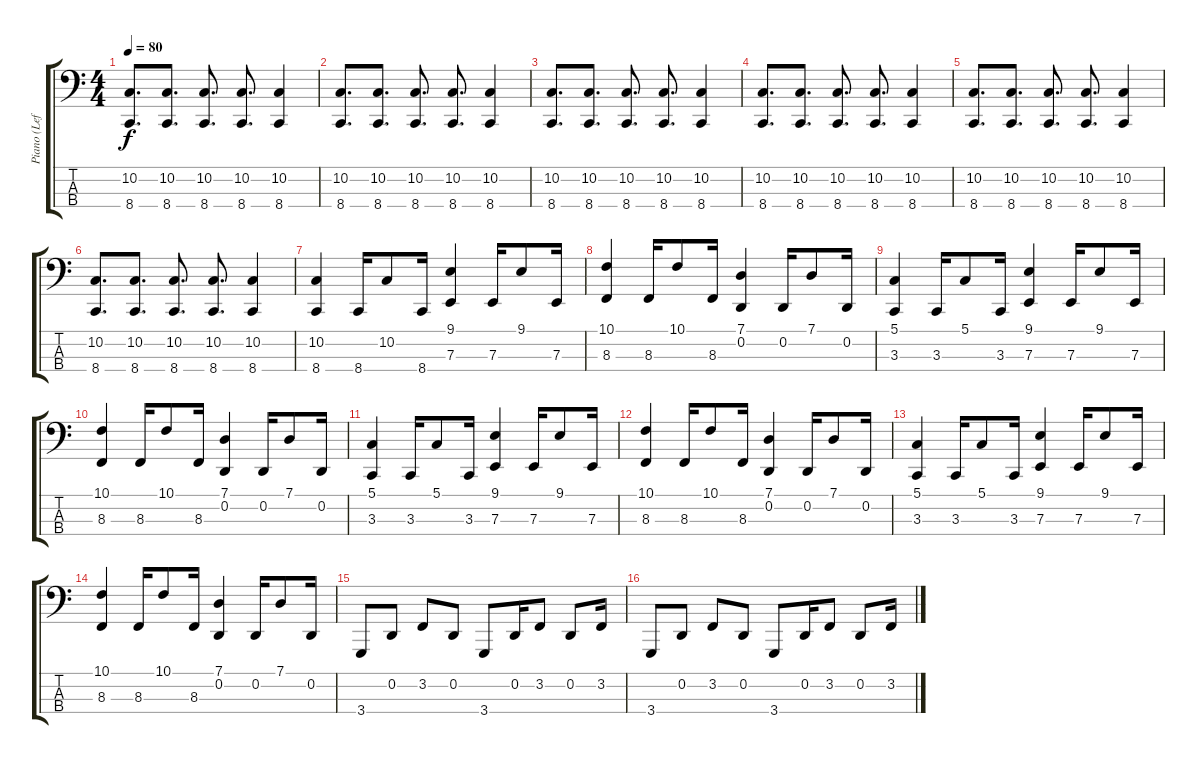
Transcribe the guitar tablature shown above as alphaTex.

\track ("Piano (Left hand)" "Piano (Lef") {instrument acousticgrandpiano}
\staff {score tabs}
\tuning (G2 D2 A1 E1) {hide}
\ts (4 4)
\tempo 80
\clef f4
\ks c
(10.2 8.4).8{d dy f} (10.2 8.4).8{d} (10.2 8.4).8{d} (10.2 8.4).8{d} (10.2 8.4).4 |
(10.2 8.4).8{d} (10.2 8.4).8{d} (10.2 8.4).8{d} (10.2 8.4).8{d} (10.2 8.4).4 |
(10.2 8.4).8{d} (10.2 8.4).8{d} (10.2 8.4).8{d} (10.2 8.4).8{d} (10.2 8.4).4 |
(10.2 8.4).8{d} (10.2 8.4).8{d} (10.2 8.4).8{d} (10.2 8.4).8{d} (10.2 8.4).4 |
(10.2 8.4).8{d} (10.2 8.4).8{d} (10.2 8.4).8{d} (10.2 8.4).8{d} (10.2 8.4).4 |
(10.2 8.4).8{d} (10.2 8.4).8{d} (10.2 8.4).8{d} (10.2 8.4).8{d} (10.2 8.4).4 |
(10.2 8.4).4 8.4.16 10.2.8 8.4.16 (9.1 7.3).4 7.3.16 9.1.8 7.3.16 |
(10.1 8.3).4 8.3.16 10.1.8 8.3.16 (7.1 0.2).4 0.2.16 7.1.8 0.2.16 |
(5.1 3.3).4 3.3.16 5.1.8 3.3.16 (9.1 7.3).4 7.3.16 9.1.8 7.3.16 |
(10.1 8.3).4 8.3.16 10.1.8 8.3.16 (7.1 0.2).4 0.2.16 7.1.8 0.2.16 |
(5.1 3.3).4 3.3.16 5.1.8 3.3.16 (9.1 7.3).4 7.3.16 9.1.8 7.3.16 |
(10.1 8.3).4 8.3.16 10.1.8 8.3.16 (7.1 0.2).4 0.2.16 7.1.8 0.2.16 |
(5.1 3.3).4 3.3.16 5.1.8 3.3.16 (9.1 7.3).4 7.3.16 9.1.8 7.3.16 |
(10.1 8.3).4 8.3.16 10.1.8 8.3.16 (7.1 0.2).4 0.2.16 7.1.8 0.2.16 |
3.4.8 0.2.8 3.2.8 0.2.8 3.4.8 0.2.16 3.2.8 0.2.8 3.2.16 |
3.4.8 0.2.8 3.2.8 0.2.8 3.4.8 0.2.16 3.2.8 0.2.8 3.2.16
